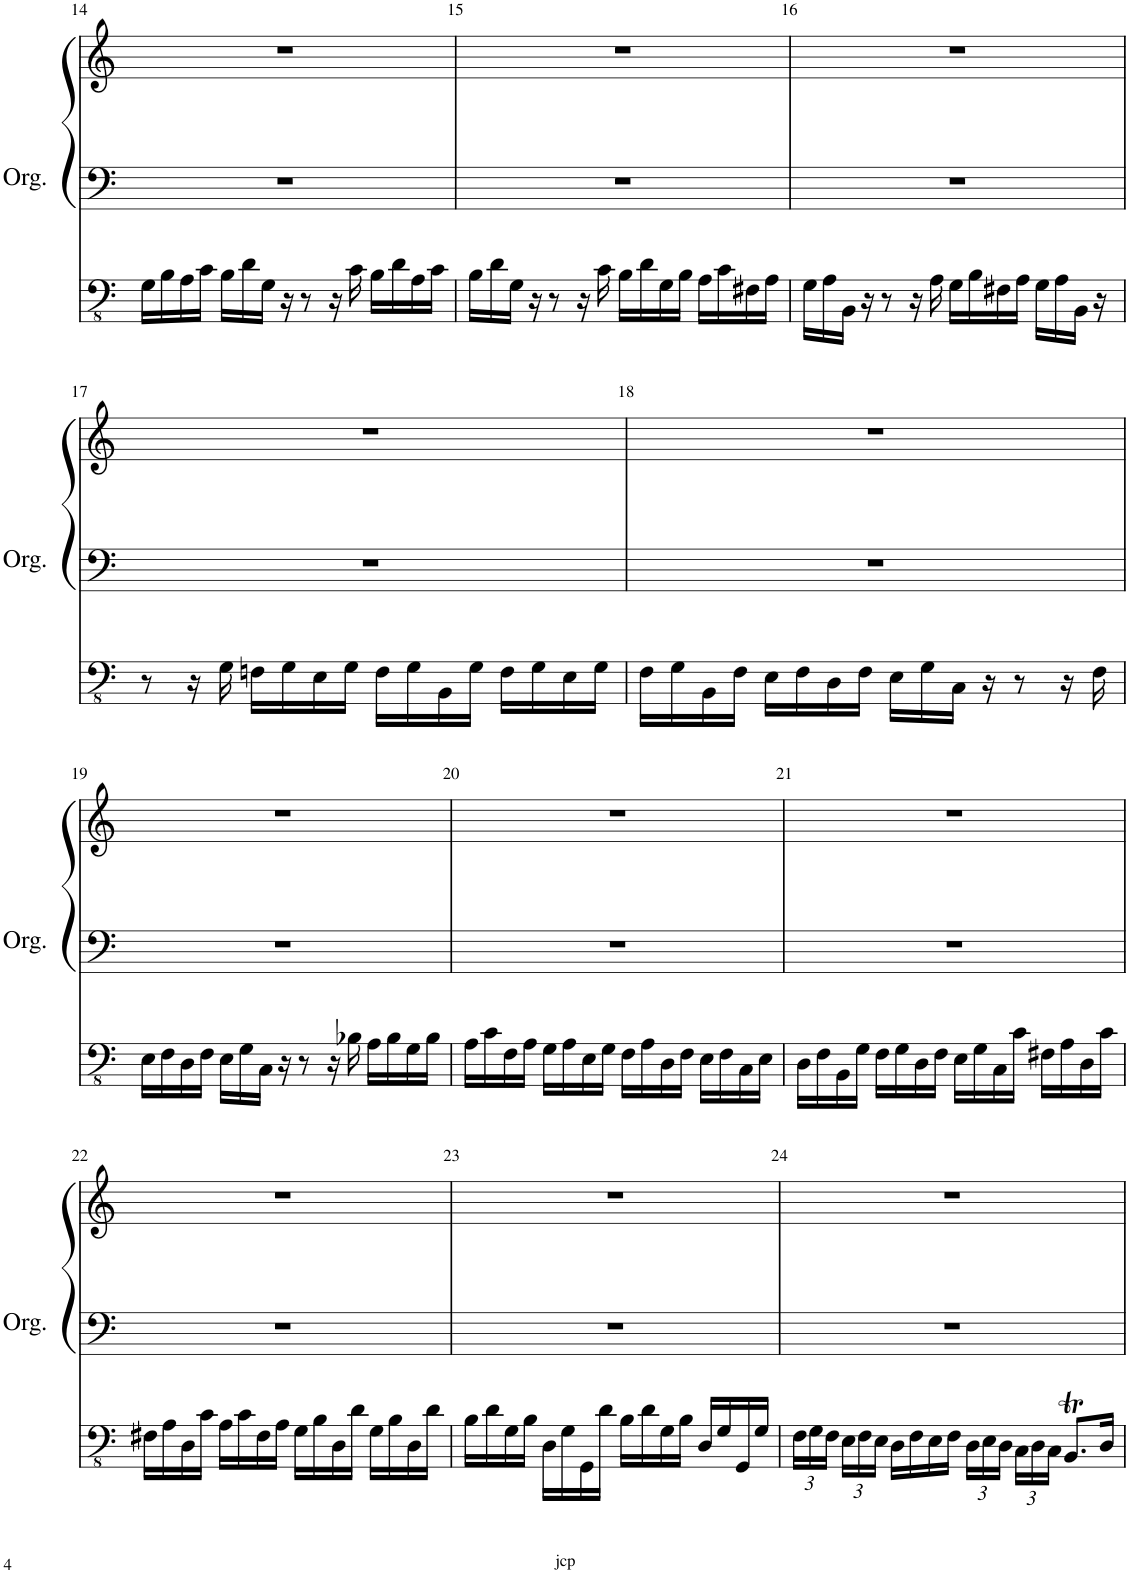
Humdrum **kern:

**kern	**kern	**kern
*part1	*part1	*part1
*staff3	*staff2	*staff1
*I"Orgue à tuyaux	*	*
*I'Org.	*	*
!!LO:PB:g=z
*clefFv4	*clefF4	*clefG2
*k[]	*k[]	*k[]
*M4/4	*M4/4	*M4/4
*met(c)	*met(c)	*met(c)
=14	=14	=14
16GG\LL	1r	1r
16BB\	.	.
16AA\	.	.
16C\JJ	.	.
16BB\LL	.	.
16D\	.	.
16GG\JJ	.	.
16r	.	.
8r	.	.
16r	.	.
16C\	.	.
16BB\LL	.	.
16D\	.	.
16AA\	.	.
16C\JJ	.	.
=15	=15	=15
16BB\LL	1r	1r
16D\	.	.
16GG\JJ	.	.
16r	.	.
8r	.	.
16r	.	.
16C\	.	.
16BB\LL	.	.
16D\	.	.
16GG\	.	.
16BB\JJ	.	.
16AA\LL	.	.
16C\	.	.
16FF#X\	.	.
16AA\JJ	.	.
=16	=16	=16
16GG\LL	1r	1r
16AA\	.	.
16BBB\JJ	.	.
16r	.	.
8r	.	.
16r	.	.
16AA\	.	.
16GG\LL	.	.
16BB\	.	.
16FF#X\	.	.
16AA\JJ	.	.
16GG\LL	.	.
16AA\	.	.
16BBB\JJ	.	.
16r	.	.
!!LO:LB:g=z
=17	=17	=17
8r	1r	1r
16r	.	.
16GG\	.	.
16FFn\LL	.	.
16GG\	.	.
16EE\	.	.
16GG\JJ	.	.
16FF\LL	.	.
16GG\	.	.
16BBB\	.	.
16GG\JJ	.	.
16FF\LL	.	.
16GG\	.	.
16EE\	.	.
16GG\JJ	.	.
=18	=18	=18
16FF\LL	1r	1r
16GG\	.	.
16BBB\	.	.
16FF\JJ	.	.
16EE\LL	.	.
16FF\	.	.
16DD\	.	.
16FF\JJ	.	.
16EE\LL	.	.
16GG\	.	.
16CC\JJ	.	.
16r	.	.
8r	.	.
16r	.	.
16FF\	.	.
!!LO:LB:g=z
=19	=19	=19
16EE\LL	1r	1r
16FF\	.	.
16DD\	.	.
16FF\JJ	.	.
16EE\LL	.	.
16GG\	.	.
16CC\JJ	.	.
16r	.	.
8r	.	.
16r	.	.
16BB-X\	.	.
16AA\LL	.	.
16BB-\	.	.
16GG\	.	.
16BB-\JJ	.	.
=20	=20	=20
16AA\LL	1r	1r
16C\	.	.
16FF\	.	.
16AA\JJ	.	.
16GG\LL	.	.
16AA\	.	.
16EE\	.	.
16GG\JJ	.	.
16FF\LL	.	.
16AA\	.	.
16DD\	.	.
16FF\JJ	.	.
16EE\LL	.	.
16FF\	.	.
16CC\	.	.
16EE\JJ	.	.
=21	=21	=21
16DD\LL	1r	1r
16FF\	.	.
16BBB\	.	.
16GG\JJ	.	.
16FF\LL	.	.
16GG\	.	.
16DD\	.	.
16FF\JJ	.	.
16EE\LL	.	.
16GG\	.	.
16CC\	.	.
16C\JJ	.	.
16FF#X\LL	.	.
16AA\	.	.
16DD\	.	.
16C\JJ	.	.
!!LO:LB:g=z
=22	=22	=22
16FF#X\LL	1r	1r
16AA\	.	.
16DD\	.	.
16C\JJ	.	.
16AA\LL	.	.
16C\	.	.
16FF#\	.	.
16AA\JJ	.	.
16GG\LL	.	.
16BB\	.	.
16DD\	.	.
16D\JJ	.	.
16GG\LL	.	.
16BB\	.	.
16DD\	.	.
16D\JJ	.	.
=23	=23	=23
16BB\LL	1r	1r
16D\	.	.
16GG\	.	.
16BB\JJ	.	.
16DD\LL	.	.
16GG\	.	.
16GGG\	.	.
16D\JJ	.	.
16BB\LL	.	.
16D\	.	.
16GG\	.	.
16BB\JJ	.	.
16DD/LL	.	.
16GG/	.	.
16GGG/	.	.
16GG/JJ	.	.
=24	=24	=24
*Xbrackettup	*	*
24FF\LL	1r	1r
24GG\	.	.
24FF\JJ	.	.
24EE\LL	.	.
24FF\	.	.
24EE\JJ	.	.
16DD\LL	.	.
16FF\	.	.
16EE\	.	.
16FF\JJ	.	.
24DD\LL	.	.
24EE\	.	.
24DD\JJ	.	.
24CC\LL	.	.
24DD\	.	.
24CC\JJ	.	.
8.BBBt/L	.	.
16DD/Jk	.	.
=	=	=
*-	*-	*-
